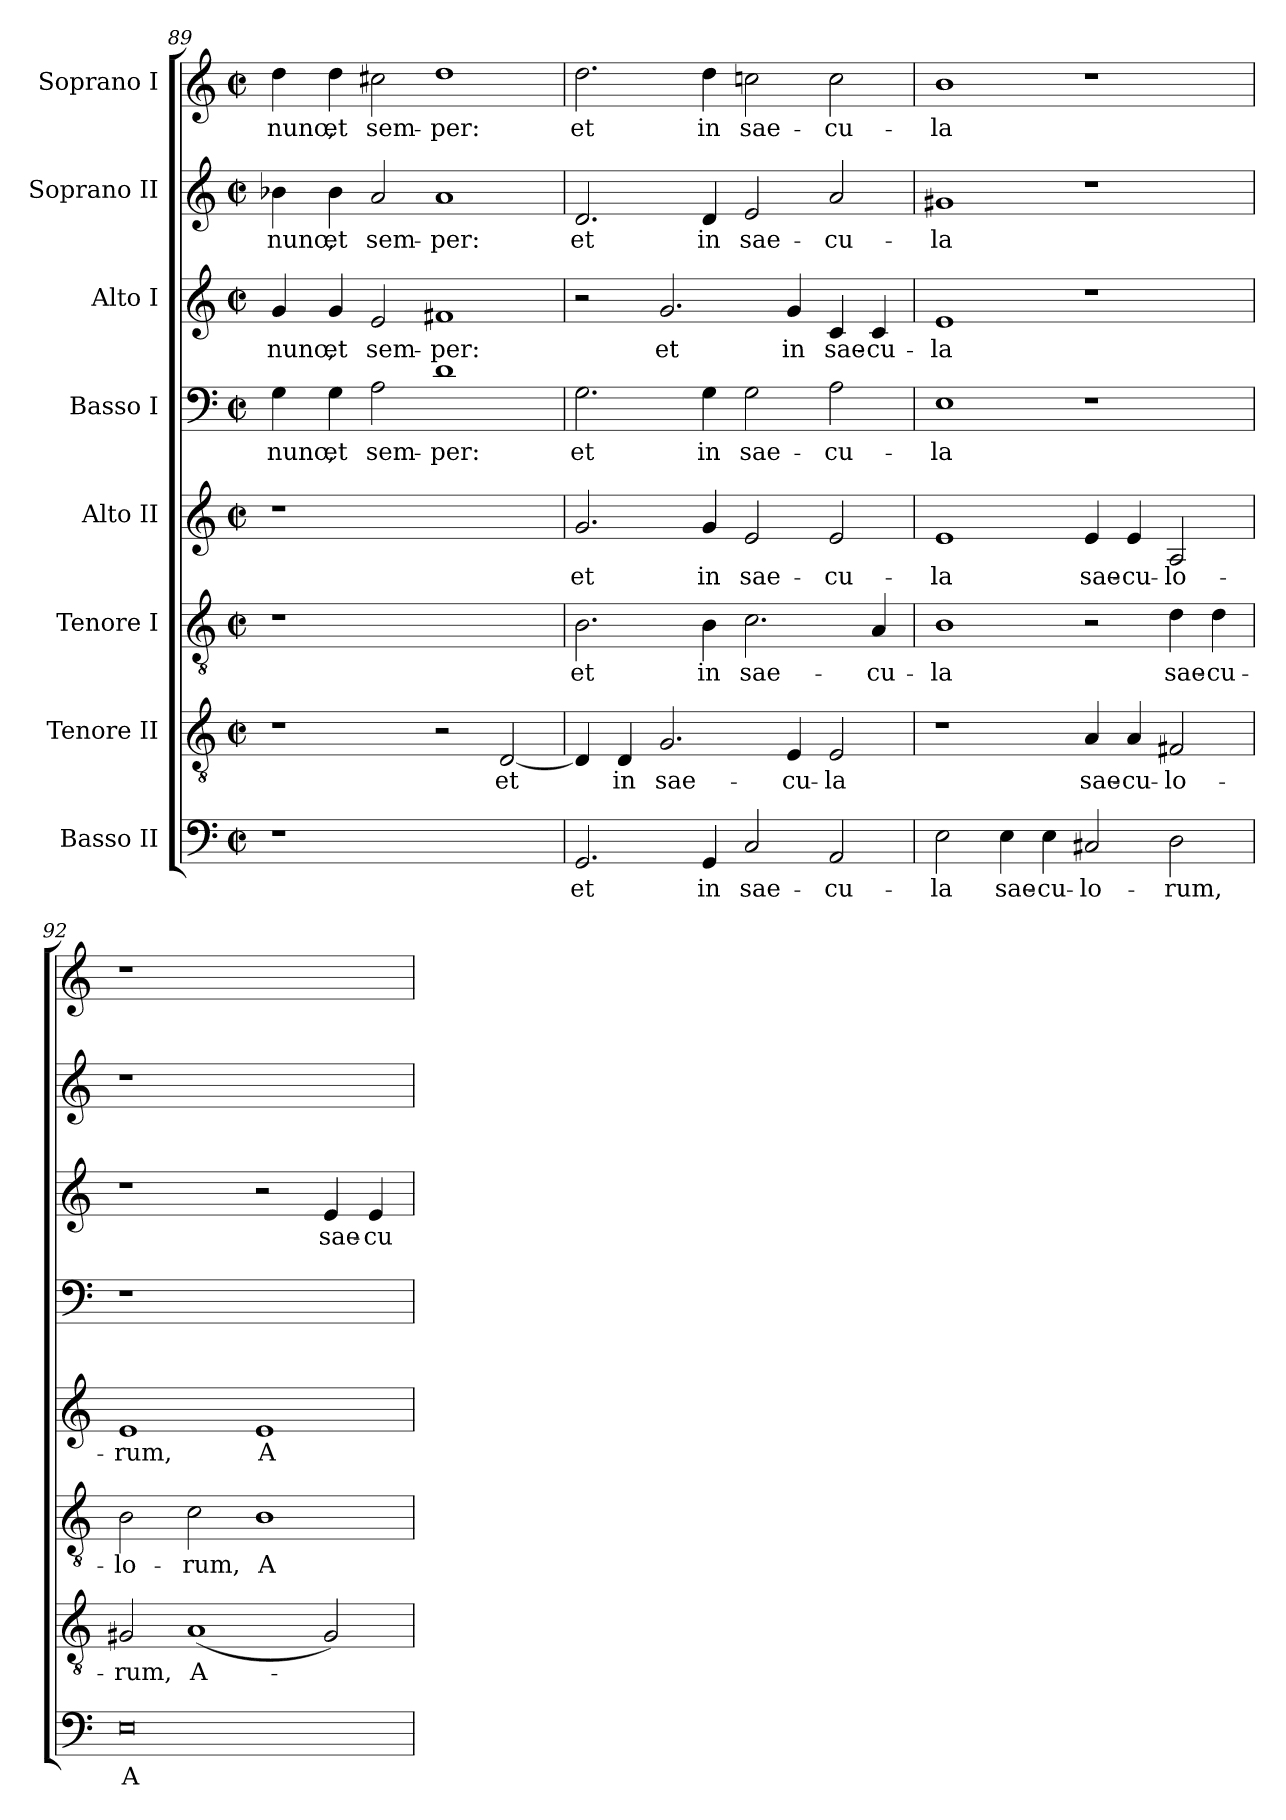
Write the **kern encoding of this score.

**kern	**text	**kern	**text	**kern	**text	**kern	**text	**kern	**text	**kern	**text	**kern	**text	**kern	**text
*part8	*part8	*part7	*part7	*part6	*part6	*part5	*part5	*part4	*part4	*part3	*part3	*part2	*part2	*part1	*part1
*staff8	*staff8	*staff7	*staff7	*staff6	*staff6	*staff5	*staff5	*staff4	*staff4	*staff3	*staff3	*staff2	*staff2	*staff1	*staff1
*I"Basso II	*	*I"Tenore II	*	*I"Tenore I	*	*I"Alto II	*	*I"Basso I	*	*I"Alto I	*	*I"Soprano II	*	*I"Soprano I	*
*clefF4	*	*clefGv2	*	*clefGv2	*	*clefG2	*	*clefF4	*	*clefG2	*	*clefG2	*	*clefG2	*
*k[]	*	*k[]	*	*k[]	*	*k[]	*	*k[]	*	*k[]	*	*k[]	*	*k[]	*
*C:	*	*C:	*	*C:	*	*C:	*	*C:	*	*C:	*	*C:	*	*C:	*
*M2/2	*	*M2/2	*	*M2/2	*	*M2/2	*	*M2/2	*	*M2/2	*	*M2/2	*	*M2/2	*
*met(c|)	*	*met(c|)	*	*met(c|)	*	*met(c|)	*	*met(c|)	*	*met(c|)	*	*met(c|)	*	*met(c|)	*
=89	=89	=89	=89	=89	=89	=89	=89	=89	=89	=89	=89	=89	=89	=89	=89
1r	.	1r	.	1r	.	1r	.	4G\	nunc,	4g/	nunc,	4b-X\	nunc,	4dd\	nunc,
.	.	.	.	.	.	.	.	4G\	et	4g/	et	4b-\	et	4dd\	et
.	.	.	.	.	.	.	.	2A\	sem-	2e/	sem-	2a/	sem-	2cc#X\	sem-
1ryy	.	2r	.	1ryy	.	1ryy	.	1d	-per:	1f#X	-per:	1a	-per:	1dd	-per:
.	.	[2D/	et	.	.	.	.	.	.	.	.	.	.	.	.
=90	=90	=90	=90	=90	=90	=90	=90	=90	=90	=90	=90	=90	=90	=90	=90
2.GG/	et	4D/]	.	2.B\	et	2.g/	et	2.G\	et	2r	.	2.d/	et	2.dd\	et
.	.	4D/	in	.	.	.	.	.	.	.	.	.	.	.	.
.	.	2.G/	sae-	.	.	.	.	.	.	2.g/	et	.	.	.	.
4GG/	in	.	.	4B\	in	4g/	in	4G\	in	.	.	4d/	in	4dd\	in
2C/	sae-	.	.	2.c\	sae-	2e/	sae-	2G\	sae-	.	.	2e/	sae-	2ccn\	sae-
.	.	4E/	-cu-	.	.	.	.	.	.	4g/	in	.	.	.	.
2AA/	-cu-	2E/	-la	.	.	2e/	-cu-	2A\	-cu-	4c/	sae-	2a/	-cu-	2cc\	-cu-
.	.	.	.	4A/	-cu-	.	.	.	.	4c/	-cu-	.	.	.	.
=91	=91	=91	=91	=91	=91	=91	=91	=91	=91	=91	=91	=91	=91	=91	=91
2E\	-la	1r	.	1B	-la	1e	-la	1E	-la	1e	-la	1g#X	-la	1b	-la
4E\	sae-	.	.	.	.	.	.	.	.	.	.	.	.	.	.
4E\	-cu-	.	.	.	.	.	.	.	.	.	.	.	.	.	.
2C#X/	-lo-	4A/	sae-	2r	.	4e/	sae-	1r	.	1r	.	1r	.	1r	.
.	.	4A/	-cu-	.	.	4e/	-cu-	.	.	.	.	.	.	.	.
2D\	-rum,	2F#X/	-lo-	4d\	sae-	2A/	-lo-	.	.	.	.	.	.	.	.
.	.	.	.	4d\	-cu-	.	.	.	.	.	.	.	.	.	.
=92	=92	=92	=92	=92	=92	=92	=92	=92	=92	=92	=92	=92	=92	=92	=92
0E	A-	2G#X/	-rum,	2B\	-lo-	1e	-rum,	1r	.	1r	.	1r	.	1r	.
.	.	(1A	A-	2c\	-rum,	.	.	.	.	.	.	.	.	.	.
.	.	.	.	1B	A-	1e	A-	1ryy	.	2r	.	1ryy	.	1ryy	.
.	.	2G#/)	.	.	.	.	.	.	.	4e/	sae-	.	.	.	.
.	.	.	.	.	.	.	.	.	.	4e/	-cu-	.	.	.	.
=	=	=	=	=	=	=	=	=	=	=	=	=	=	=	=
*-	*-	*-	*-	*-	*-	*-	*-	*-	*-	*-	*-	*-	*-	*-	*-
